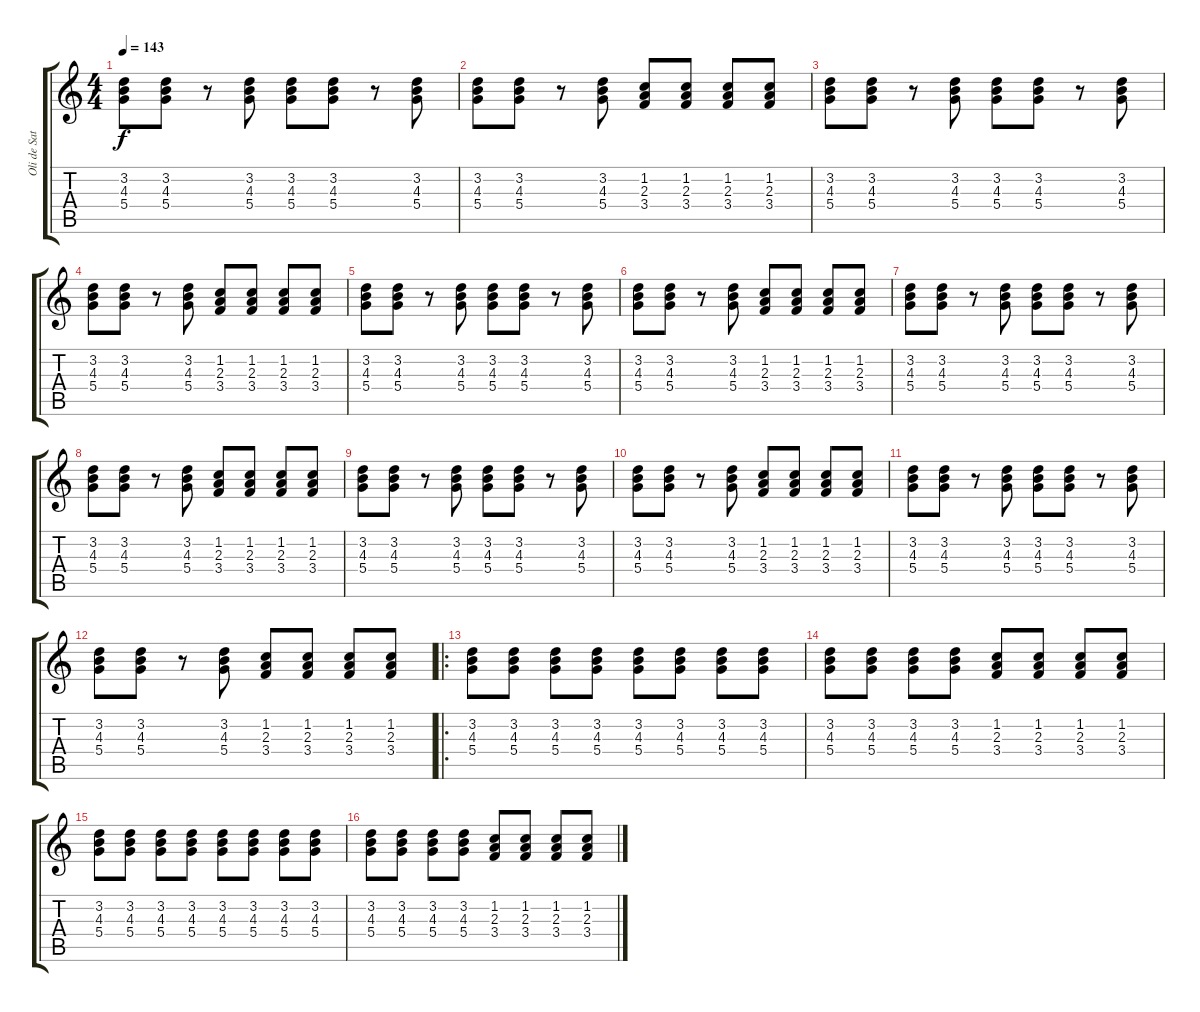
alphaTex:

\track ("Oli de Sat" "Oli de Sat") {instrument distortionguitar}
\staff {score tabs}
\tuning (E4 B3 G3 D3 A2 E2) {hide}
\ts (4 4)
\tempo 143
\clef g2
\ks c
(3.2 4.3 5.4).8{dy f} (3.2 4.3 5.4).8 r.8 (3.2 4.3 5.4).8 (3.2 4.3 5.4).8 (3.2 4.3 5.4).8 r.8 (3.2 4.3 5.4).8 |
(3.2 4.3 5.4).8 (3.2 4.3 5.4).8 r.8 (3.2 4.3 5.4).8 (1.2 2.3 3.4).8 (1.2 2.3 3.4).8 (1.2 2.3 3.4).8 (1.2 2.3 3.4).8 |
(3.2 4.3 5.4).8 (3.2 4.3 5.4).8 r.8 (3.2 4.3 5.4).8 (3.2 4.3 5.4).8 (3.2 4.3 5.4).8 r.8 (3.2 4.3 5.4).8 |
(3.2 4.3 5.4).8 (3.2 4.3 5.4).8 r.8 (3.2 4.3 5.4).8 (1.2 2.3 3.4).8 (1.2 2.3 3.4).8 (1.2 2.3 3.4).8 (1.2 2.3 3.4).8 |
(3.2 4.3 5.4).8 (3.2 4.3 5.4).8 r.8 (3.2 4.3 5.4).8 (3.2 4.3 5.4).8 (3.2 4.3 5.4).8 r.8 (3.2 4.3 5.4).8 |
(3.2 4.3 5.4).8 (3.2 4.3 5.4).8 r.8 (3.2 4.3 5.4).8 (1.2 2.3 3.4).8 (1.2 2.3 3.4).8 (1.2 2.3 3.4).8 (1.2 2.3 3.4).8 |
(3.2 4.3 5.4).8 (3.2 4.3 5.4).8 r.8 (3.2 4.3 5.4).8 (3.2 4.3 5.4).8 (3.2 4.3 5.4).8 r.8 (3.2 4.3 5.4).8 |
(3.2 4.3 5.4).8 (3.2 4.3 5.4).8 r.8 (3.2 4.3 5.4).8 (1.2 2.3 3.4).8 (1.2 2.3 3.4).8 (1.2 2.3 3.4).8 (1.2 2.3 3.4).8 |
(3.2 4.3 5.4).8 (3.2 4.3 5.4).8 r.8 (3.2 4.3 5.4).8 (3.2 4.3 5.4).8 (3.2 4.3 5.4).8 r.8 (3.2 4.3 5.4).8 |
(3.2 4.3 5.4).8 (3.2 4.3 5.4).8 r.8 (3.2 4.3 5.4).8 (1.2 2.3 3.4).8 (1.2 2.3 3.4).8 (1.2 2.3 3.4).8 (1.2 2.3 3.4).8 |
(3.2 4.3 5.4).8 (3.2 4.3 5.4).8 r.8 (3.2 4.3 5.4).8 (3.2 4.3 5.4).8 (3.2 4.3 5.4).8 r.8 (3.2 4.3 5.4).8 |
(3.2 4.3 5.4).8 (3.2 4.3 5.4).8 r.8 (3.2 4.3 5.4).8 (1.2 2.3 3.4).8 (1.2 2.3 3.4).8 (1.2 2.3 3.4).8 (1.2 2.3 3.4).8 |
\ro
(3.2 4.3 5.4).8{volume 13} (3.2 4.3 5.4).8 (3.2 4.3 5.4).8 (3.2 4.3 5.4).8 (3.2 4.3 5.4).8 (3.2 4.3 5.4).8 (3.2 4.3 5.4).8 (3.2 4.3 5.4).8 |
(3.2 4.3 5.4).8 (3.2 4.3 5.4).8 (3.2 4.3 5.4).8 (3.2 4.3 5.4).8 (1.2 2.3 3.4).8 (1.2 2.3 3.4).8 (1.2 2.3 3.4).8 (1.2 2.3 3.4).8 |
(3.2 4.3 5.4).8 (3.2 4.3 5.4).8 (3.2 4.3 5.4).8 (3.2 4.3 5.4).8 (3.2 4.3 5.4).8 (3.2 4.3 5.4).8 (3.2 4.3 5.4).8 (3.2 4.3 5.4).8 |
(3.2 4.3 5.4).8 (3.2 4.3 5.4).8 (3.2 4.3 5.4).8 (3.2 4.3 5.4).8 (1.2 2.3 3.4).8 (1.2 2.3 3.4).8 (1.2 2.3 3.4).8 (1.2 2.3 3.4).8
